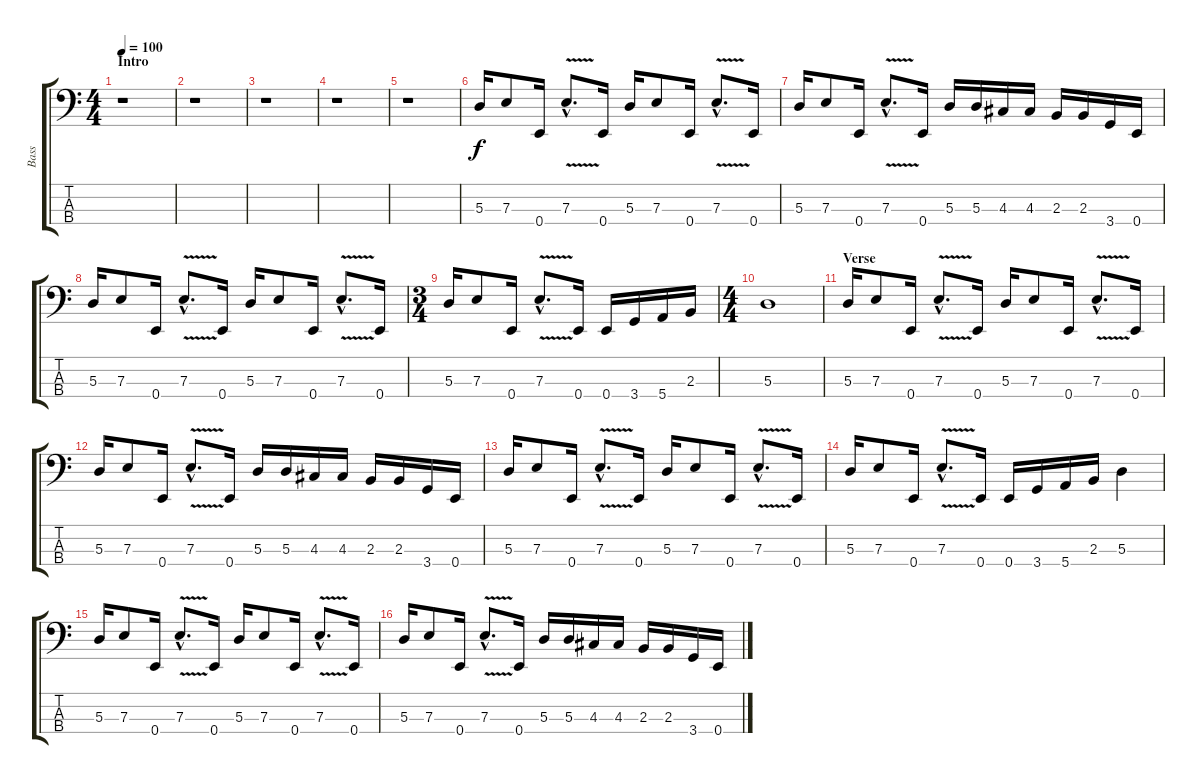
\track ("Bass" "Bass") {instrument electricbassfinger}
\staff {score tabs}
\tuning (G2 D2 A1 E1) {hide}
\ts (4 4)
\section ("" "Intro")
\tempo 100
\clef f4
\ks c
r.1{dy f instrument electricbassfinger} |
r.1 |
r.1 |
r.1 |
r.1 |
5.3.16 7.3.8 0.4.16 7.3{v hac}.8{d} 0.4.16 5.3.16 7.3.8 0.4.16 7.3{v hac}.8{d} 0.4.16 |
5.3.16 7.3.8 0.4.16 7.3{v hac}.8{d} 0.4.16 5.3.16 5.3.16 4.3.16 4.3.16 2.3.16 2.3.16 3.4.16 0.4.16 |
5.3.16 7.3.8 0.4.16 7.3{v hac}.8{d} 0.4.16 5.3.16 7.3.8 0.4.16 7.3{v hac}.8{d} 0.4.16 |
\ts (3 4)
5.3.16 7.3.8 0.4.16 7.3{v hac}.8{d} 0.4.16 0.4.16 3.4.16 5.4.16 2.3.16 |
\ts (4 4)
5.3.1 |
\section ("" "Verse")
5.3.16 7.3.8 0.4.16 7.3{v hac}.8{d} 0.4.16 5.3.16 7.3.8 0.4.16 7.3{v hac}.8{d} 0.4.16 |
5.3.16 7.3.8 0.4.16 7.3{v hac}.8{d} 0.4.16 5.3.16 5.3.16 4.3.16 4.3.16 2.3.16 2.3.16 3.4.16 0.4.16 |
5.3.16 7.3.8 0.4.16 7.3{v hac}.8{d} 0.4.16 5.3.16 7.3.8 0.4.16 7.3{v hac}.8{d} 0.4.16 |
5.3.16 7.3.8 0.4.16 7.3{v hac}.8{d} 0.4.16 0.4.16 3.4.16 5.4.16 2.3.16 5.3.4 |
5.3.16 7.3.8 0.4.16 7.3{v hac}.8{d} 0.4.16 5.3.16 7.3.8 0.4.16 7.3{v hac}.8{d} 0.4.16 |
5.3.16 7.3.8 0.4.16 7.3{v hac}.8{d} 0.4.16 5.3.16 5.3.16 4.3.16 4.3.16 2.3.16 2.3.16 3.4.16 0.4.16
